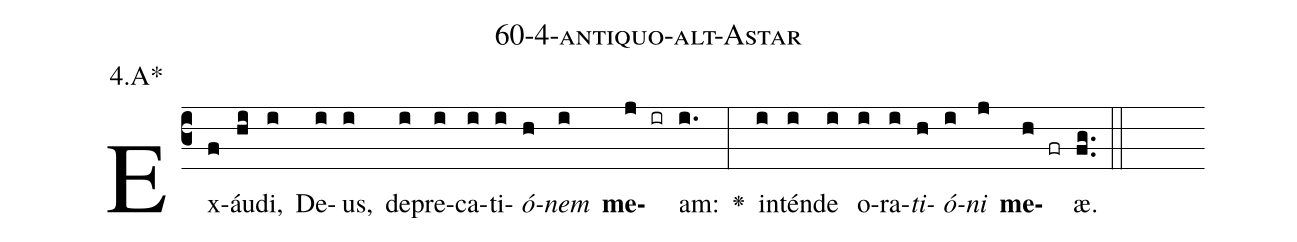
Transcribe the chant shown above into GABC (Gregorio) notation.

name: 60-4-antiquo-alt-Astar;
annotation: 4.A*;
%%
(c3)Ex(f)áu(hi)di,(i) De(i)us,(i) de(i)pre(i)ca(i)ti(i)<i>ó</i>(h)<i>nem</i>(i) <b>me</b>(j ir)am:(i.) <v>\greheightstar</v>(:) in(i)tén(i)de(i) o(i)ra(i)<i>ti</i>(h)<i>ó</i>(i)<i>ni</i>(j) <b>me</b>(h fr)æ.(fg..) (::)


%E(i) u(h) o(i) u(j) a(h) e.(fg..) (::)
